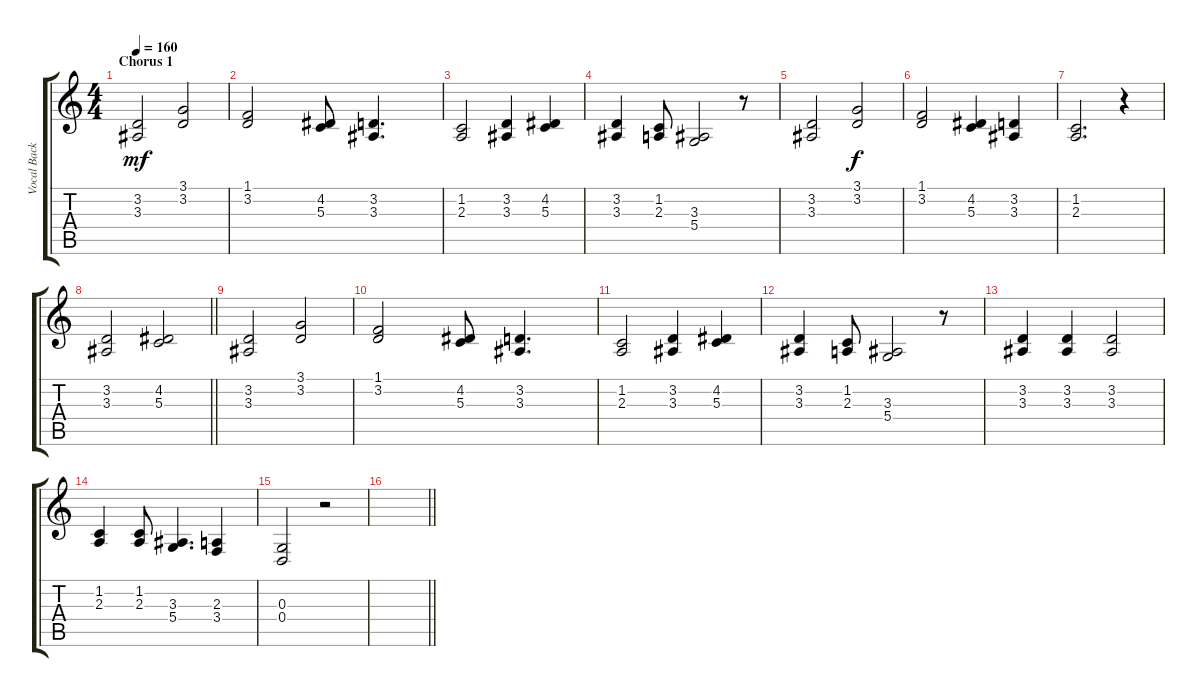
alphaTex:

\track ("Vocal Back" "Vocal Back") {instrument lead1square}
\staff {score tabs}
\tuning (E4 B3 G3 D3 A2 E2) {hide}
\ts (4 4)
\section ("" "Chorus 1")
\tempo 160
\clef g2
\ks c
(3.2 3.3).2{dy mf} (3.1 3.2).2 |
(1.1 3.2).2 (4.2 5.3).8 (3.2 3.3).4{d} |
(1.2 2.3).2 (3.2 3.3).4 (4.2 5.3).4 |
(3.2 3.3).4 (1.2 2.3).8 (3.3 5.4).2 r.8 |
(3.2 3.3).2 (3.1 3.2).2{dy f} |
(1.1 3.2).2 (4.2 5.3).4 (3.2 3.3).4 |
(1.2 2.3).2{d} r.4 |
\barLineRight lightlight
(3.2 3.3).2 (4.2 5.3).2 |
(3.2 3.3).2 (3.1 3.2).2 |
(1.1 3.2).2 (4.2 5.3).8 (3.2 3.3).4{d} |
(1.2 2.3).2 (3.2 3.3).4 (4.2 5.3).4 |
(3.2 3.3).4 (1.2 2.3).8 (3.3 5.4).2 r.8 |
(3.2 3.3).4 (3.2 3.3).4 (3.2 3.3).2 |
(1.2 2.3).4 (1.2 2.3).8 (3.3 5.4).4{d} (2.3 3.4).4 |
(0.3 0.4).2 r.2 |
\barLineRight lightlight
